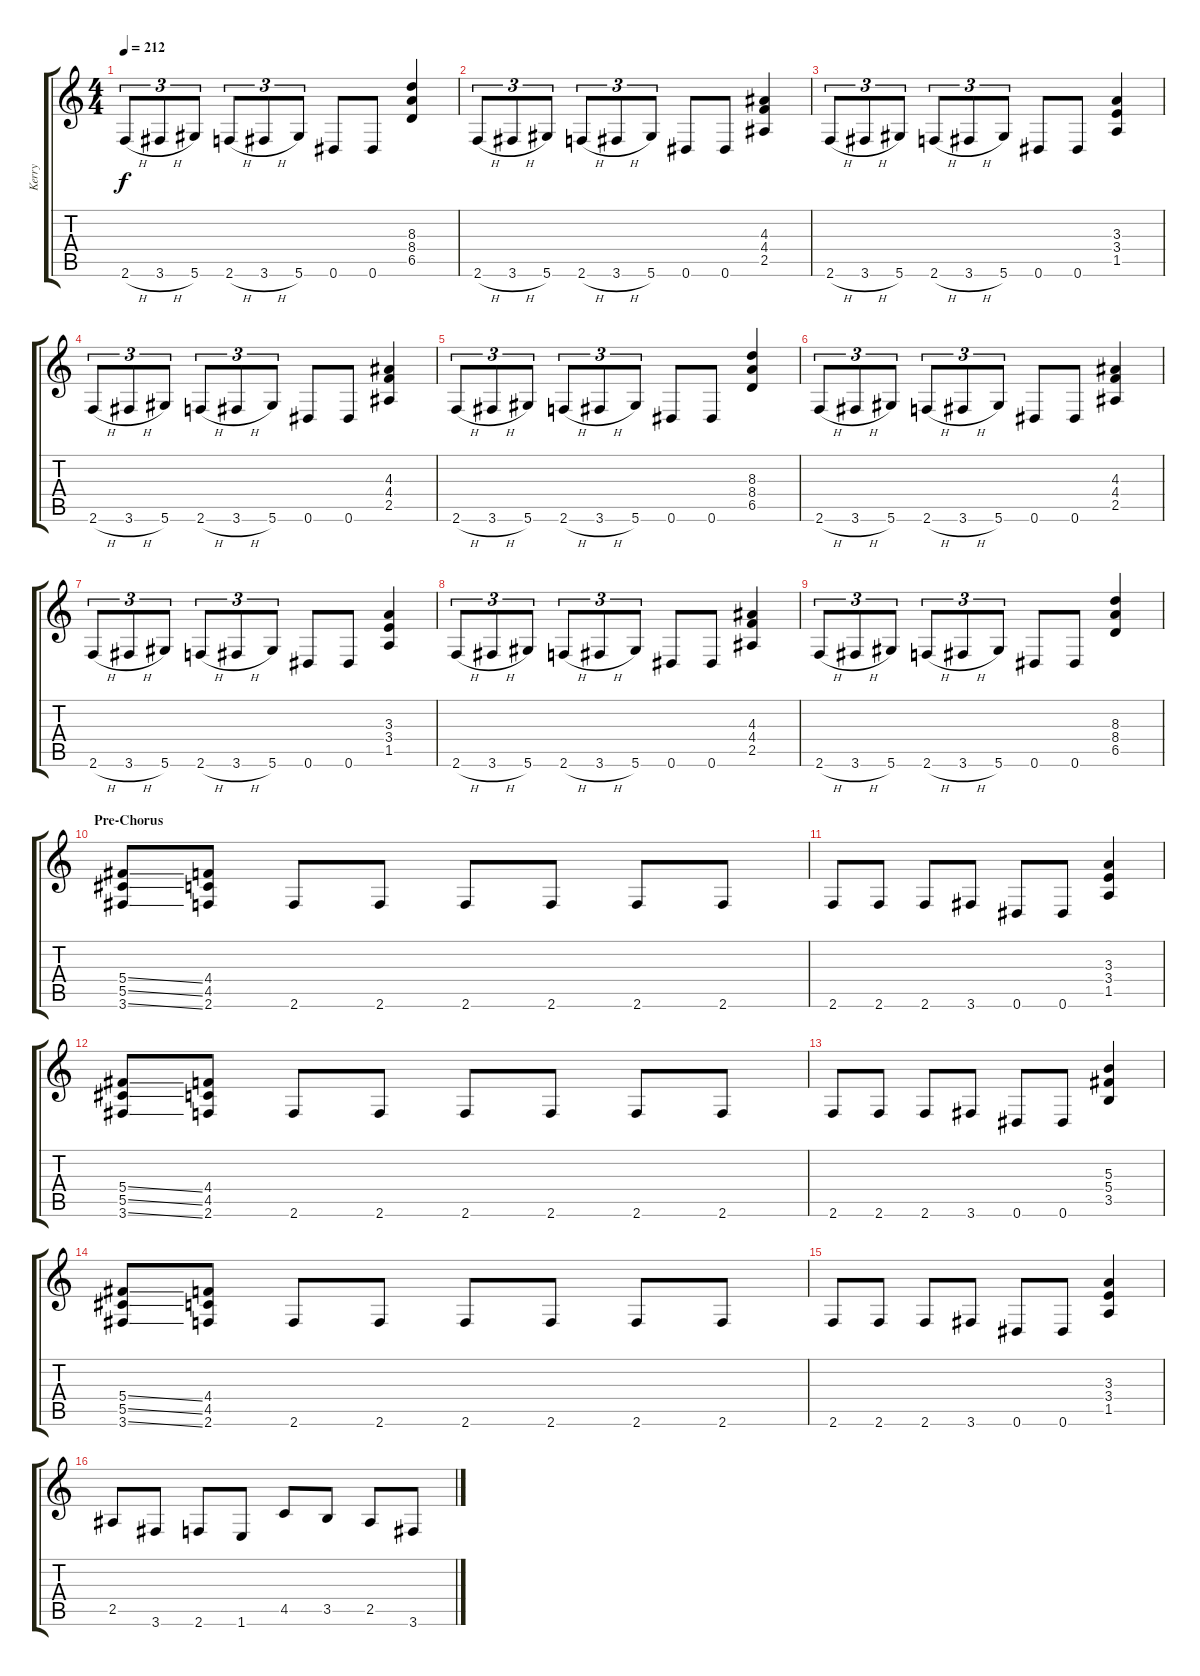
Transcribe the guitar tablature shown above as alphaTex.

\track ("Kerry" "Kerry") {instrument distortionguitar}
\staff {score tabs}
\tuning (Eb4 Bb3 Gb3 Db3 Ab2 Eb2) {hide}
\ts (4 4)
\tempo 212
\clef g2
\ks c
2.6{h}.8{tu (3 2) dy f} 3.6{h}.8{tu (3 2)} 5.6.8{tu (3 2)} 2.6{h}.8{tu (3 2)} 3.6{h}.8{tu (3 2)} 5.6.8{tu (3 2)} 0.6.8 0.6.8 (8.3 8.4 6.5).4 |
2.6{h}.8{tu (3 2)} 3.6{h}.8{tu (3 2)} 5.6.8{tu (3 2)} 2.6{h}.8{tu (3 2)} 3.6{h}.8{tu (3 2)} 5.6.8{tu (3 2)} 0.6.8 0.6.8 (4.3 4.4 2.5).4 |
2.6{h}.8{tu (3 2)} 3.6{h}.8{tu (3 2)} 5.6.8{tu (3 2)} 2.6{h}.8{tu (3 2)} 3.6{h}.8{tu (3 2)} 5.6.8{tu (3 2)} 0.6.8 0.6.8 (3.3 3.4 1.5).4 |
2.6{h}.8{tu (3 2)} 3.6{h}.8{tu (3 2)} 5.6.8{tu (3 2)} 2.6{h}.8{tu (3 2)} 3.6{h}.8{tu (3 2)} 5.6.8{tu (3 2)} 0.6.8 0.6.8 (4.3 4.4 2.5).4 |
2.6{h}.8{tu (3 2)} 3.6{h}.8{tu (3 2)} 5.6.8{tu (3 2)} 2.6{h}.8{tu (3 2)} 3.6{h}.8{tu (3 2)} 5.6.8{tu (3 2)} 0.6.8 0.6.8 (8.3 8.4 6.5).4 |
2.6{h}.8{tu (3 2)} 3.6{h}.8{tu (3 2)} 5.6.8{tu (3 2)} 2.6{h}.8{tu (3 2)} 3.6{h}.8{tu (3 2)} 5.6.8{tu (3 2)} 0.6.8 0.6.8 (4.3 4.4 2.5).4 |
2.6{h}.8{tu (3 2)} 3.6{h}.8{tu (3 2)} 5.6.8{tu (3 2)} 2.6{h}.8{tu (3 2)} 3.6{h}.8{tu (3 2)} 5.6.8{tu (3 2)} 0.6.8 0.6.8 (3.3 3.4 1.5).4 |
2.6{h}.8{tu (3 2)} 3.6{h}.8{tu (3 2)} 5.6.8{tu (3 2)} 2.6{h}.8{tu (3 2)} 3.6{h}.8{tu (3 2)} 5.6.8{tu (3 2)} 0.6.8 0.6.8 (4.3 4.4 2.5).4 |
2.6{h}.8{tu (3 2)} 3.6{h}.8{tu (3 2)} 5.6.8{tu (3 2)} 2.6{h}.8{tu (3 2)} 3.6{h}.8{tu (3 2)} 5.6.8{tu (3 2)} 0.6.8 0.6.8 (8.3 8.4 6.5).4 |
\section ("" "Pre-Chorus")
(5.4{ss} 5.5{ss} 3.6{ss}).8 (4.4 4.5 2.6).8 2.6.8 2.6.8 2.6.8 2.6.8 2.6.8 2.6.8 |
2.6.8 2.6.8 2.6.8 3.6.8 0.6.8 0.6.8 (3.3 3.4 1.5).4 |
(5.4{ss} 5.5{ss} 3.6{ss}).8 (4.4 4.5 2.6).8 2.6.8 2.6.8 2.6.8 2.6.8 2.6.8 2.6.8 |
2.6.8 2.6.8 2.6.8 3.6.8 0.6.8 0.6.8 (5.3 5.4 3.5).4 |
(5.4{ss} 5.5{ss} 3.6{ss}).8 (4.4 4.5 2.6).8 2.6.8 2.6.8 2.6.8 2.6.8 2.6.8 2.6.8 |
2.6.8 2.6.8 2.6.8 3.6.8 0.6.8 0.6.8 (3.3 3.4 1.5).4 |
2.5.8 3.6.8 2.6.8 1.6.8 4.5.8 3.5.8 2.5.8 3.6.8
